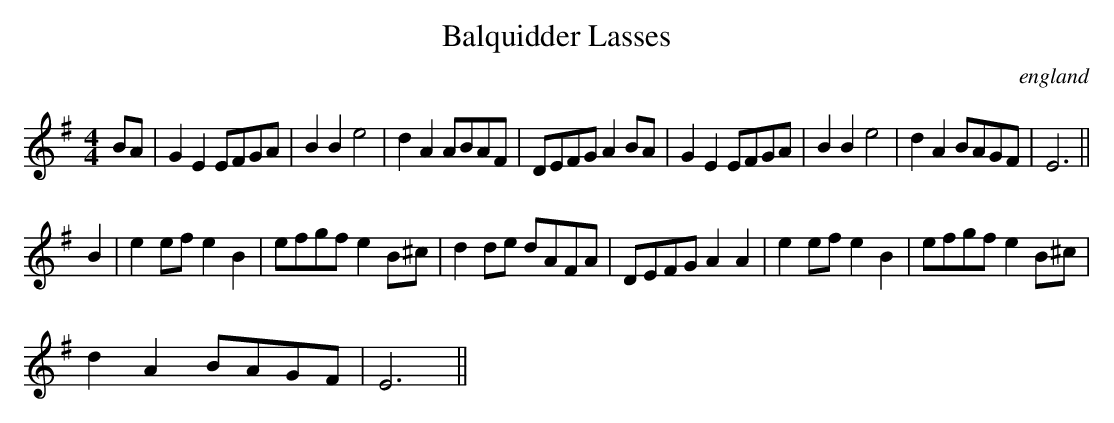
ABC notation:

X:1
T:Balquidder Lasses
O:england
M:4/4
L:1/8
K:Em
BA|G2E2 EFGA|B2B2e4|d2A2 ABAF|DEFG A2 BA|G2E2 EFGA|B2B2e4|d2A2 BAGF|E6||
B2|e2 ef e2 B2|efgf e2 B^c|d2 de dAFA|DEFG A2A2|e2 ef e2 B2|efgf e2 B^c|
d2A2 BAGF|E6||
